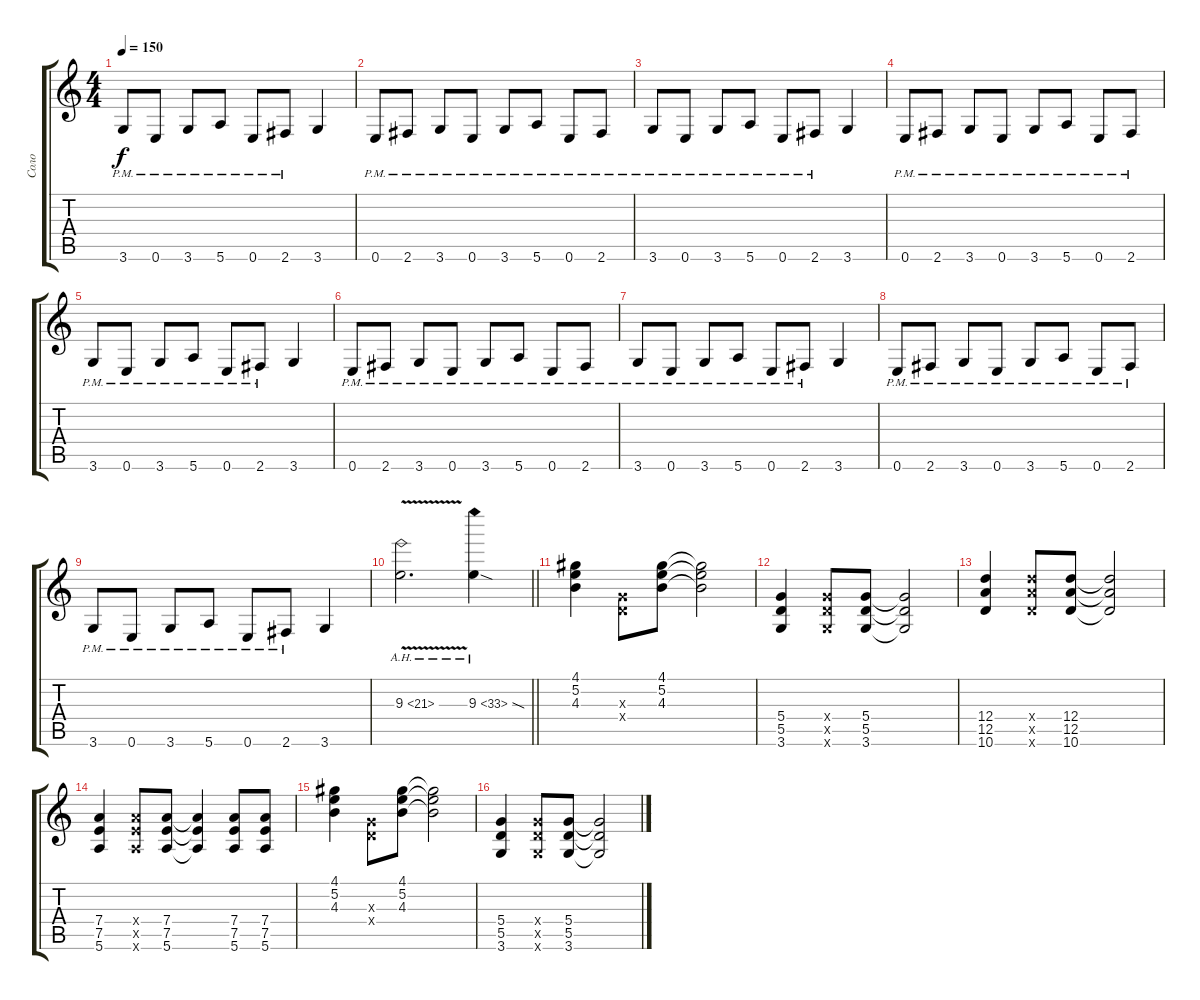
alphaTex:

\track ("Соло" "Соло") {instrument distortionguitar}
\staff {score tabs}
\tuning (E4 B3 G3 D3 A2 E2) {hide}
\ts (4 4)
\tempo 150
\clef g2
\ks c
3.6{pm}.8{dy f} 0.6{pm}.8 3.6{pm}.8 5.6{pm}.8 0.6{pm}.8 2.6{pm}.8 3.6.4 |
0.6{pm}.8 2.6{pm}.8 3.6{pm}.8 0.6{pm}.8 3.6{pm}.8 5.6{pm}.8 0.6{pm}.8 2.6{pm}.8 |
3.6{pm}.8 0.6{pm}.8 3.6{pm}.8 5.6{pm}.8 0.6{pm}.8 2.6{pm}.8 3.6.4 |
0.6{pm}.8 2.6{pm}.8 3.6{pm}.8 0.6{pm}.8 3.6{pm}.8 5.6{pm}.8 0.6{pm}.8 2.6{pm}.8 |
3.6{pm}.8 0.6{pm}.8 3.6{pm}.8 5.6{pm}.8 0.6{pm}.8 2.6{pm}.8 3.6.4 |
0.6{pm}.8 2.6{pm}.8 3.6{pm}.8 0.6{pm}.8 3.6{pm}.8 5.6{pm}.8 0.6{pm}.8 2.6{pm}.8 |
3.6{pm}.8 0.6{pm}.8 3.6{pm}.8 5.6{pm}.8 0.6{pm}.8 2.6{pm}.8 3.6.4 |
0.6{pm}.8 2.6{pm}.8 3.6{pm}.8 0.6{pm}.8 3.6{pm}.8 5.6{pm}.8 0.6{pm}.8 2.6{pm}.8 |
3.6{pm}.8 0.6{pm}.8 3.6{pm}.8 5.6{pm}.8 0.6{pm}.8 2.6{pm}.8 3.6.4 |
\barLineRight lightlight
9.3{ah 12 v}.2{d} 9.3{ah 24 sod}.4 |
(4.1 5.2 4.3).4 (0.3{x} 0.4{x}).8 (4.1 5.2 4.3).8 (4.1{t} 5.2{t} 4.3{t}).2 |
(5.4 5.5 3.6).4 (5.4{x} 5.5{x} 3.6{x}).8 (5.4 5.5 3.6).8 (5.4{t} 5.5{t} 3.6{t}).2 |
(12.4 12.5 10.6).4 (12.4{x} 12.5{x} 10.6{x}).8 (12.4 12.5 10.6).8 (12.4{t} 12.5{t} 10.6{t}).2 |
(7.4 7.5 5.6).4 (7.4{x} 7.5{x} 5.6{x}).8 (7.4 7.5 5.6).8 (7.4{t} 7.5{t} 5.6{t}).4 (7.4 7.5 5.6).8 (7.4 7.5 5.6).8 |
(4.1 5.2 4.3).4 (0.3{x} 0.4{x}).8 (4.1 5.2 4.3).8 (4.1{t} 5.2{t} 4.3{t}).2 |
(5.4 5.5 3.6).4 (5.4{x} 5.5{x} 3.6{x}).8 (5.4 5.5 3.6).8 (5.4{t} 5.5{t} 3.6{t}).2
